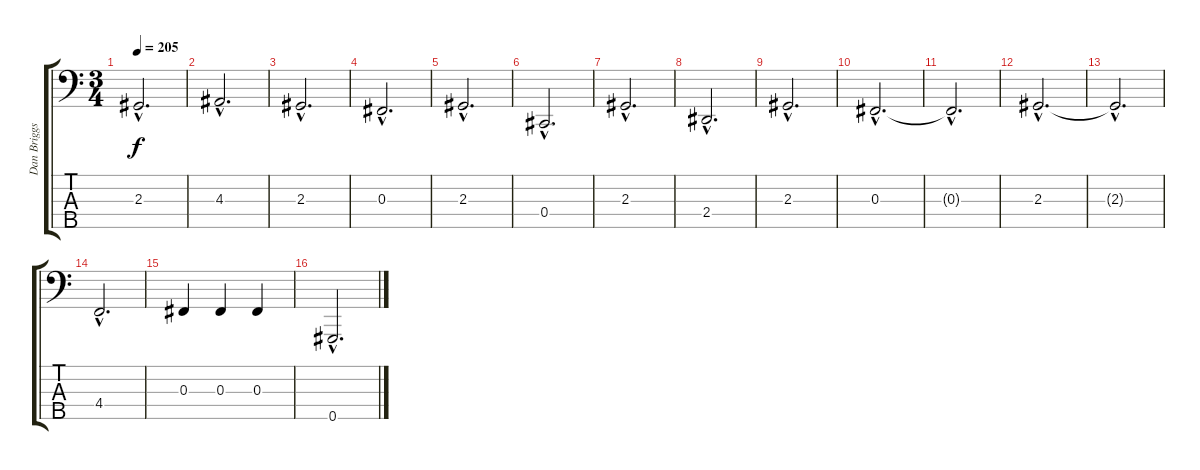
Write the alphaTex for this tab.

\track ("Dan Briggs Bass" "Dan Briggs") {instrument electricbassfinger}
\staff {score tabs}
\tuning (E2 B1 Gb1 Db1 Ab0) {hide}
\ts (3 4)
\tempo 205
\clef f4
\ks c
2.3{hac}.2{d dy f} |
4.3{hac}.2{d} |
2.3{hac}.2{d} |
0.3{hac}.2{d} |
2.3{hac}.2{d} |
0.4{hac}.2{d} |
2.3{hac}.2{d} |
2.4{hac}.2{d} |
2.3{hac}.2{d} |
0.3{hac}.2{d} |
0.3{hac t}.2{d} |
2.3{hac}.2{d} |
2.3{hac t}.2{d} |
4.4{hac}.2{d} |
0.3.4 0.3.4 0.3.4 |
0.5{hac}.2{d}
